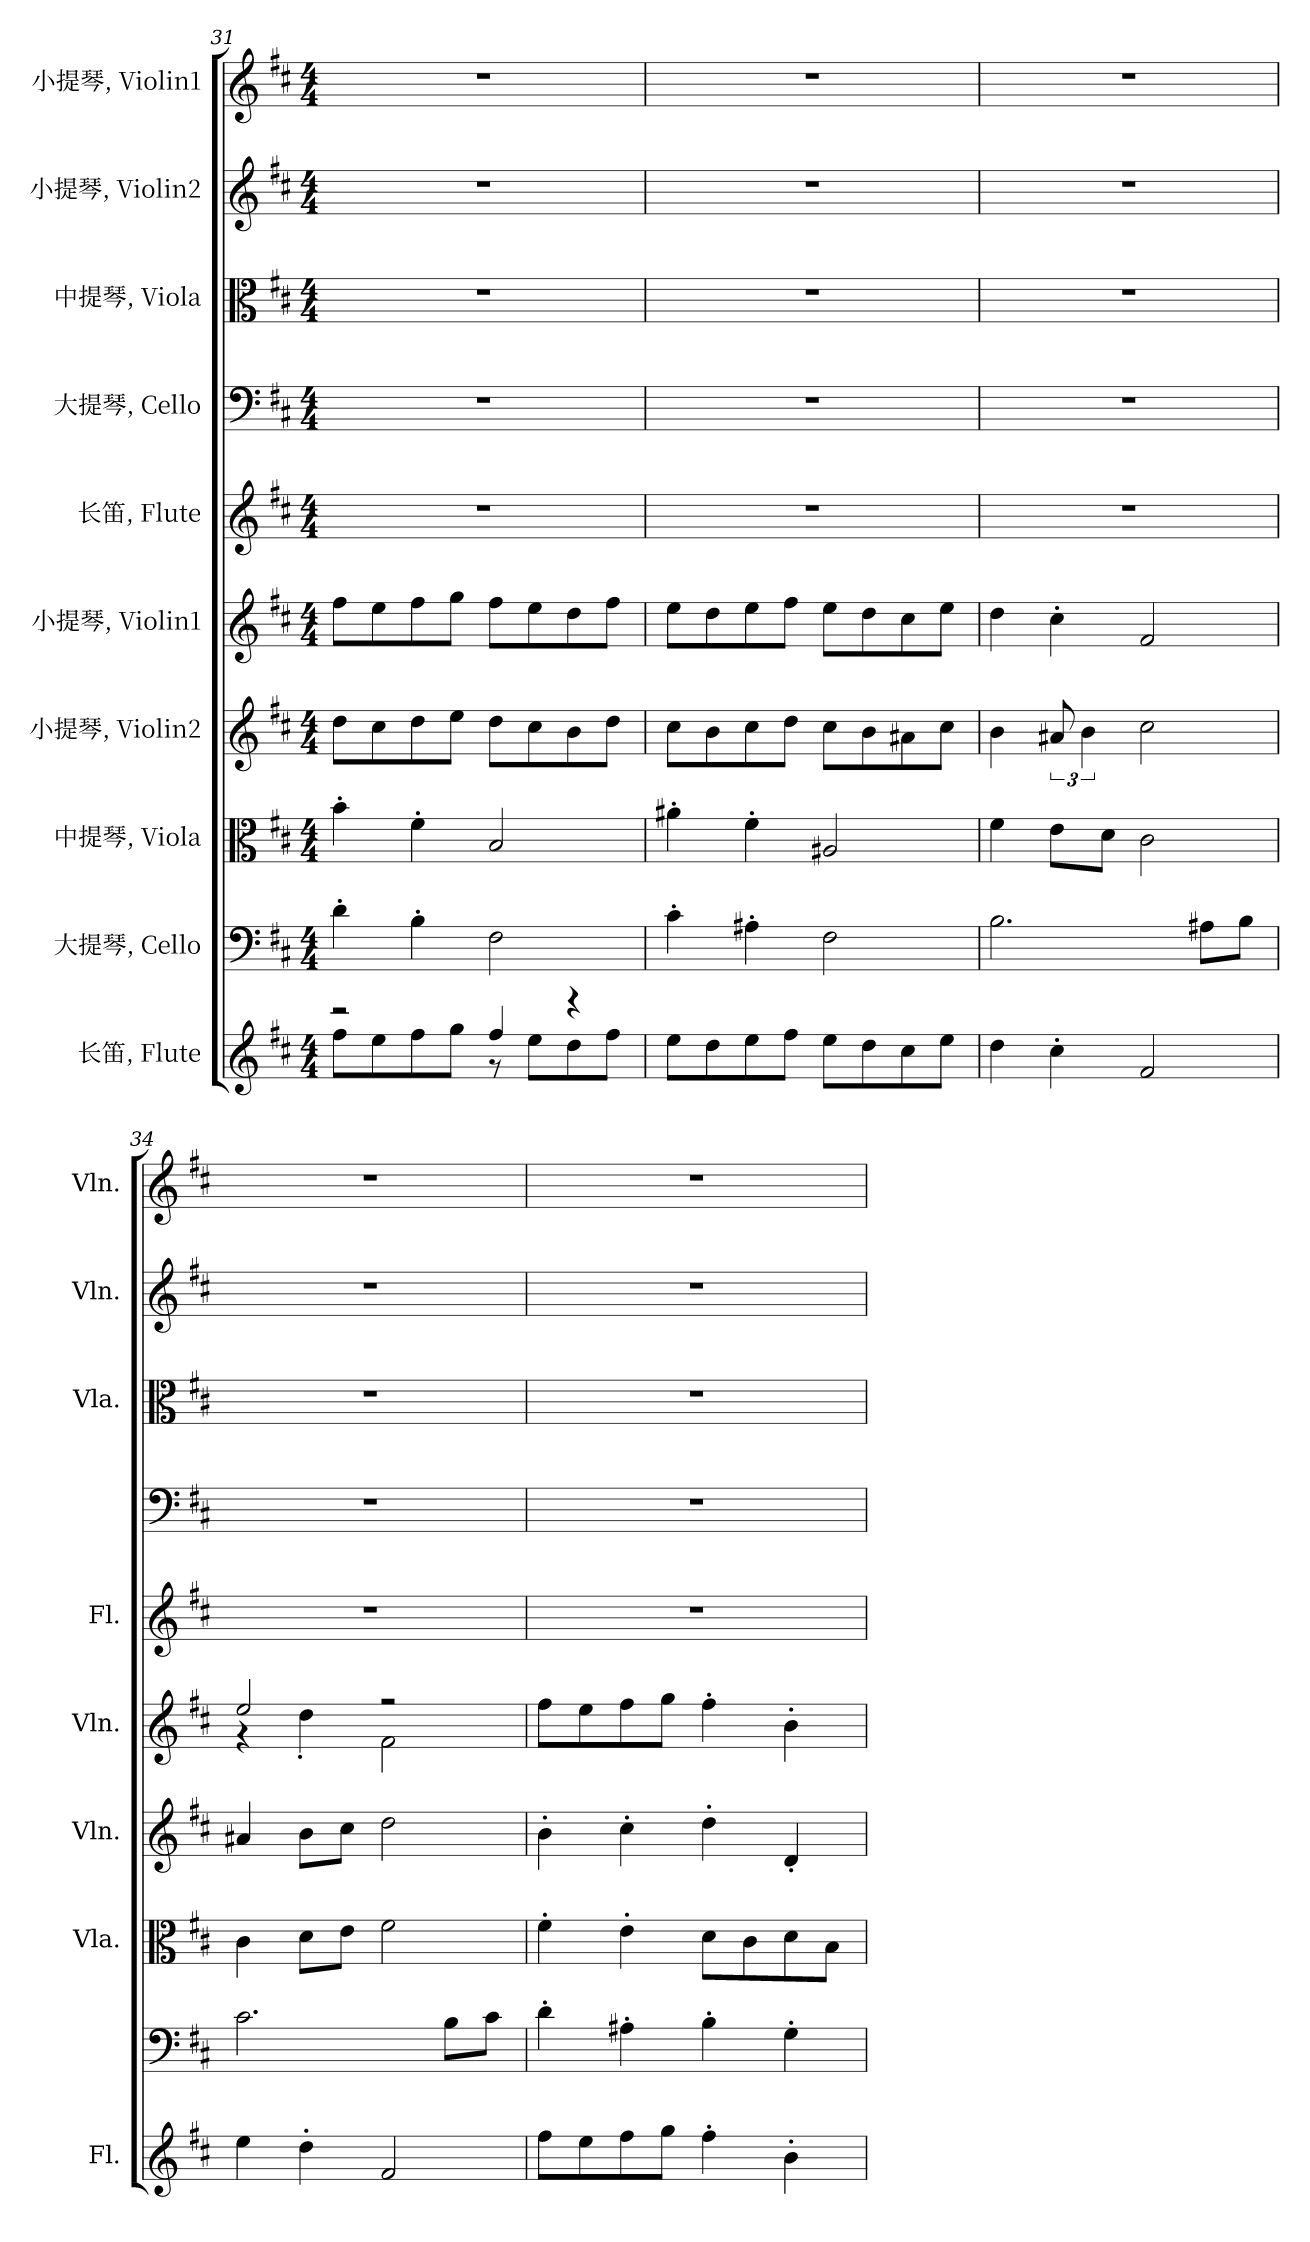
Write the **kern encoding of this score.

**kern	**kern	**kern	**kern	**kern	**kern	**kern	**kern	**kern	**kern
*part10	*part9	*part8	*part7	*part6	*part5	*part4	*part3	*part2	*part1
*staff10	*staff9	*staff8	*staff7	*staff6	*staff5	*staff4	*staff3	*staff2	*staff1
*I"长笛, Flute	*I"大提琴, Cello	*I"中提琴, Viola	*I"小提琴, Violin2	*I"小提琴, Violin1	*I"长笛, Flute	*I"大提琴, Cello	*I"中提琴, Viola	*I"小提琴, Violin2	*I"小提琴, Violin1
*I'Fl.	*	*I'Vla.	*I'Vln.	*I'Vln.	*I'Fl.	*	*I'Vla.	*I'Vln.	*I'Vln.
*clefG2	*clefF4	*clefC3	*clefG2	*clefG2	*clefG2	*clefF4	*clefC3	*clefG2	*clefG2
*k[f#c#]	*k[f#c#]	*k[f#c#]	*k[f#c#]	*k[f#c#]	*k[f#c#]	*k[f#c#]	*k[f#c#]	*k[f#c#]	*k[f#c#]
*M4/4	*M4/4	*M4/4	*M4/4	*M4/4	*M4/4	*M4/4	*M4/4	*M4/4	*M4/4
=31	=31	=31	=31	=31	=31	=31	=31	=31	=31
*^	*	*	*	*	*	*	*	*	*
2r	8ff#\L	4d'\	4b'\	8dd\L	8ff#\L	1r	1r	1r	1r	1r
.	8ee\	.	.	8cc#\	8ee\	.	.	.	.	.
.	8ff#\	4B'\	4f#'\	8dd\	8ff#\	.	.	.	.	.
.	8gg\J	.	.	8ee\J	8gg\J	.	.	.	.	.
4ff#/	8r	2F#\	2B/	8dd\L	8ff#\L	.	.	.	.	.
.	8ee\L	.	.	8cc#\	8ee\	.	.	.	.	.
4r	8dd\	.	.	8b\	8dd\	.	.	.	.	.
.	8ff#\J	.	.	8dd\J	8ff#\J	.	.	.	.	.
*v	*v	*	*	*	*	*	*	*	*	*
=32	=32	=32	=32	=32	=32	=32	=32	=32	=32
8ee\L	4c#'\	4a#X'\	8cc#\L	8ee\L	1r	1r	1r	1r	1r
8dd\	.	.	8b\	8dd\	.	.	.	.	.
8ee\	4A#X'\	4f#'\	8cc#\	8ee\	.	.	.	.	.
8ff#\J	.	.	8dd\J	8ff#\J	.	.	.	.	.
8ee\L	2F#\	2A#X/	8cc#\L	8ee\L	.	.	.	.	.
8dd\	.	.	8b\	8dd\	.	.	.	.	.
8cc#\	.	.	8a#X\	8cc#\	.	.	.	.	.
8ee\J	.	.	8cc#\J	8ee\J	.	.	.	.	.
=33	=33	=33	=33	=33	=33	=33	=33	=33	=33
4dd\	2.B\	4f#\	4b\	4dd\	1r	1r	1r	1r	1r
4cc#'\	.	8e\L	12a#X/	4cc#'\	.	.	.	.	.
.	.	.	6b\	.	.	.	.	.	.
.	.	8d\J	.	.	.	.	.	.	.
2f#/	.	2c#\	2cc#\	2f#/	.	.	.	.	.
.	8A#X\L	.	.	.	.	.	.	.	.
.	8B\J	.	.	.	.	.	.	.	.
!!LO:PB:g=z
=34	=34	=34	=34	=34	=34	=34	=34	=34	=34
*	*	*	*	*^	*	*	*	*	*
4ee\	2.c#\	4c#\	4a#X/	2ee/	4r	1r	1r	1r	1r	1r
4dd'\	.	8d\L	8b\L	.	4dd'\	.	.	.	.	.
.	.	8e\J	8cc#\J	.	.	.	.	.	.	.
2f#/	.	2f#\	2dd\	2r	2f#\	.	.	.	.	.
.	8B\L	.	.	.	.	.	.	.	.	.
.	8c#\J	.	.	.	.	.	.	.	.	.
*	*	*	*	*v	*v	*	*	*	*	*
=35	=35	=35	=35	=35	=35	=35	=35	=35	=35
8ff#\L	4d'\	4f#'\	4b'\	8ff#\L	1r	1r	1r	1r	1r
8ee\	.	.	.	8ee\	.	.	.	.	.
8ff#\	4A#X'\	4e'\	4cc#'\	8ff#\	.	.	.	.	.
8gg\J	.	.	.	8gg\J	.	.	.	.	.
4ff#'\	4B'\	8d\L	4dd'\	4ff#'\	.	.	.	.	.
.	.	8c#\	.	.	.	.	.	.	.
4b'\	4G'\	8d\	4d'/	4b'\	.	.	.	.	.
.	.	8B\J	.	.	.	.	.	.	.
=	=	=	=	=	=	=	=	=	=
*-	*-	*-	*-	*-	*-	*-	*-	*-	*-
